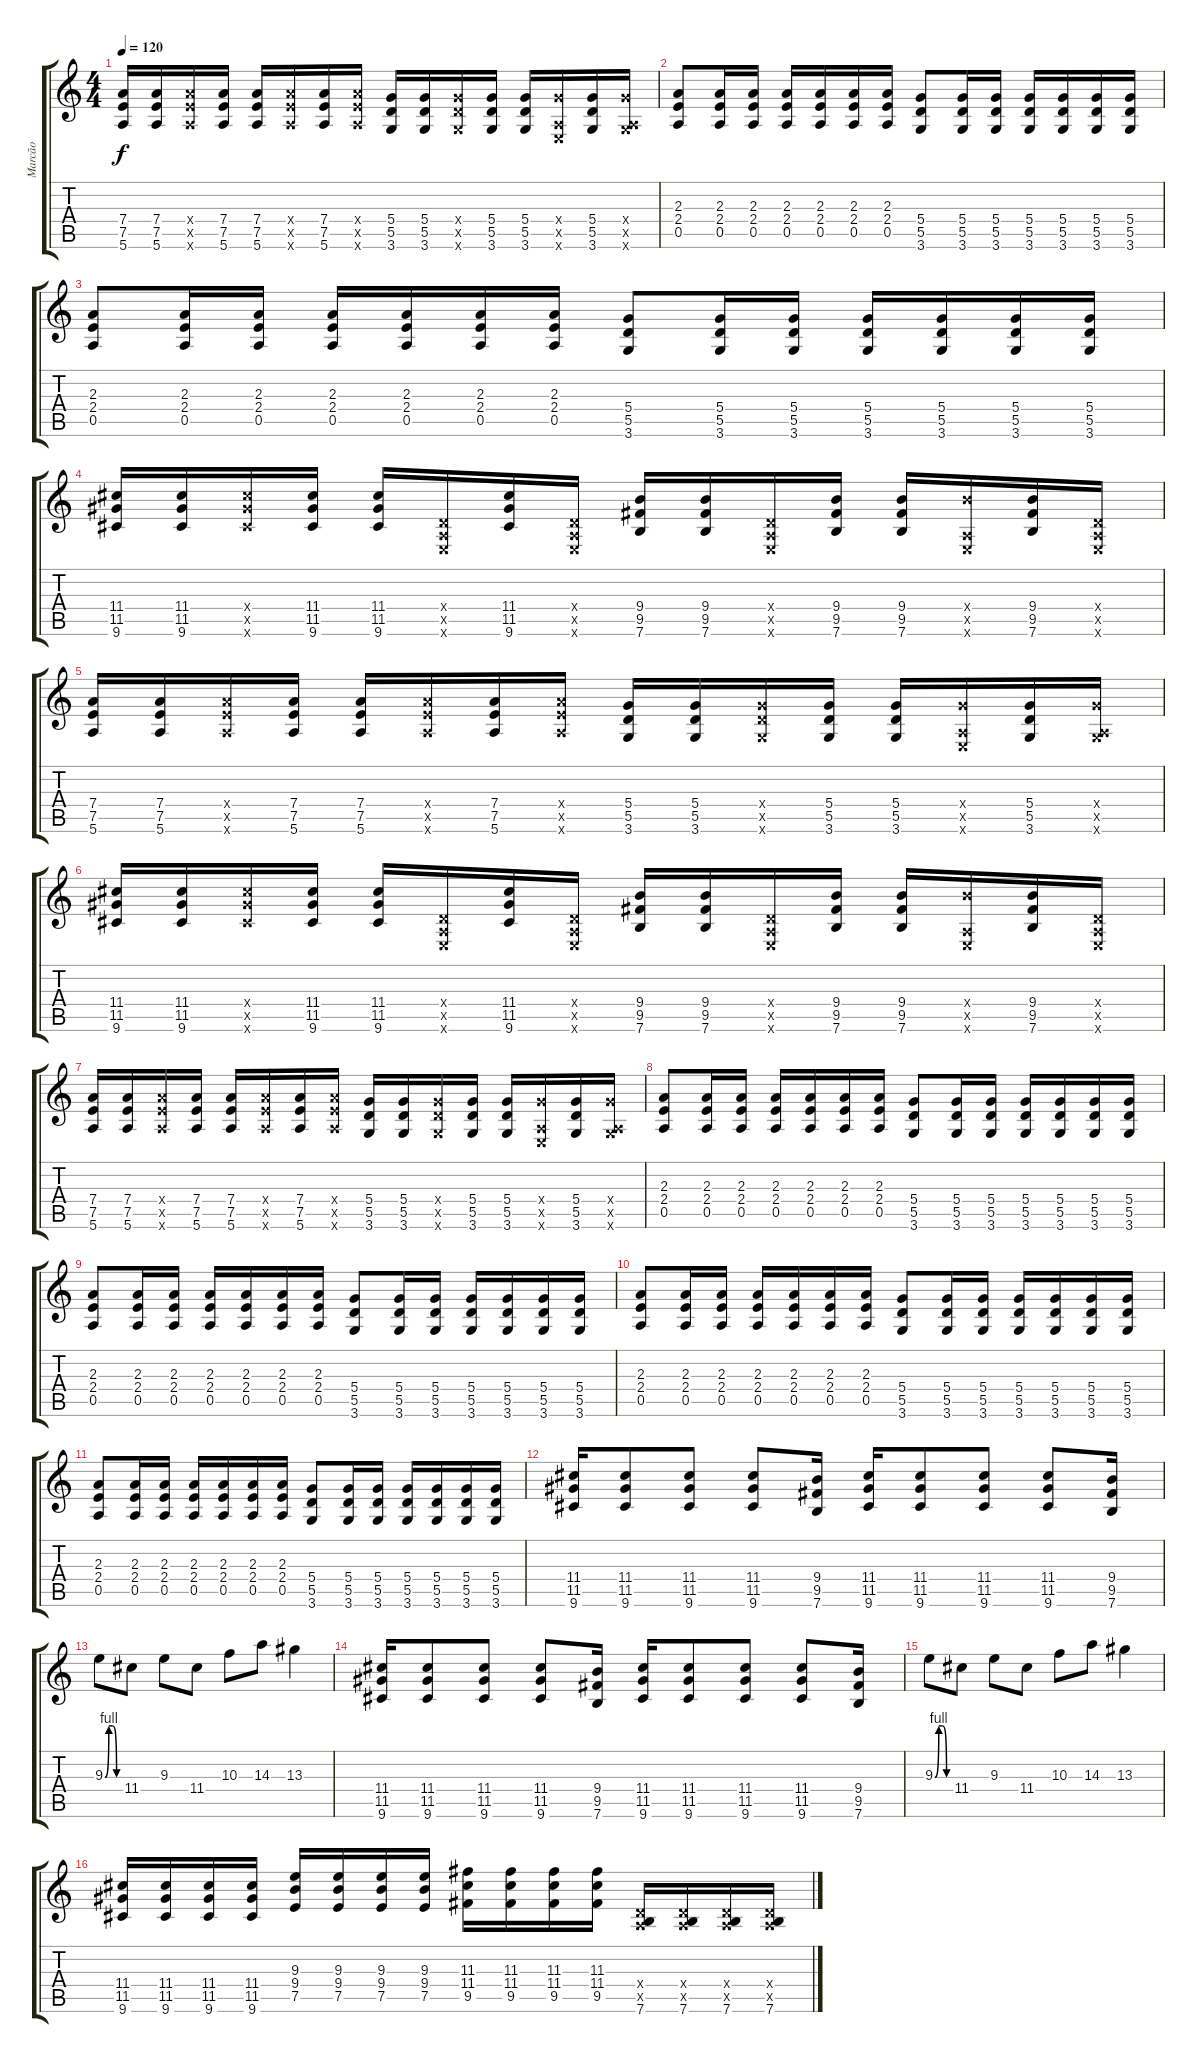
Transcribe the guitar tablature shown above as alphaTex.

\track ("Marcão" "Marcão") {instrument overdrivenguitar}
\staff {score tabs}
\tuning (E4 B3 G3 D3 A2 E2) {hide}
\ts (4 4)
\tempo 120
\clef g2
\ks c
(7.4 7.5 5.6).16{dy f} (7.4 7.5 5.6).16 (7.4{x} 7.5{x} 5.6{x}).16 (7.4 7.5 5.6).16 (7.4 7.5 5.6).16 (7.4{x} 7.5{x} 5.6{x}).16 (7.4 7.5 5.6).16 (7.4{x} 7.5{x} 5.6{x}).16 (5.4 5.5 3.6).16 (5.4 5.5 3.6).16 (5.4{x} 5.5{x} 3.6{x}).16 (5.4 5.5 3.6).16 (5.4 5.5 3.6).16 (5.4{x} 0.5{x} 0.6{x}).16 (5.4 5.5 3.6).16 (5.4{x} 0.5{x} 3.6{x}).16 |
(2.3 2.4 0.5).8 (2.3 2.4 0.5).16 (2.3 2.4 0.5).16 (2.3 2.4 0.5).16 (2.3 2.4 0.5).16 (2.3 2.4 0.5).16 (2.3 2.4 0.5).16 (5.4 5.5 3.6).8 (5.4 5.5 3.6).16 (5.4 5.5 3.6).16 (5.4 5.5 3.6).16 (5.4 5.5 3.6).16 (5.4 5.5 3.6).16 (5.4 5.5 3.6).16 |
(2.3 2.4 0.5).8 (2.3 2.4 0.5).16 (2.3 2.4 0.5).16 (2.3 2.4 0.5).16 (2.3 2.4 0.5).16 (2.3 2.4 0.5).16 (2.3 2.4 0.5).16 (5.4 5.5 3.6).8 (5.4 5.5 3.6).16 (5.4 5.5 3.6).16 (5.4 5.5 3.6).16 (5.4 5.5 3.6).16 (5.4 5.5 3.6).16 (5.4 5.5 3.6).16 |
(11.4 11.5 9.6).16 (11.4 11.5 9.6).16 (11.4{x} 11.5{x} 9.6{x}).16 (11.4 11.5 9.6).16 (11.4 11.5 9.6).16 (0.4{x} 0.5{x} 0.6{x}).16 (11.4 11.5 9.6).16 (0.4{x} 0.5{x} 0.6{x}).16 (9.4 9.5 7.6).16 (9.4 9.5 7.6).16 (0.4{x} 0.5{x} 0.6{x}).16 (9.4 9.5 7.6).16 (9.4 9.5 7.6).16 (9.4{x} 0.5{x} 0.6{x}).16 (9.4 9.5 7.6).16 (0.4{x} 0.5{x} 0.6{x}).16 |
(7.4 7.5 5.6).16 (7.4 7.5 5.6).16 (7.4{x} 7.5{x} 5.6{x}).16 (7.4 7.5 5.6).16 (7.4 7.5 5.6).16 (7.4{x} 7.5{x} 5.6{x}).16 (7.4 7.5 5.6).16 (7.4{x} 7.5{x} 5.6{x}).16 (5.4 5.5 3.6).16 (5.4 5.5 3.6).16 (5.4{x} 5.5{x} 3.6{x}).16 (5.4 5.5 3.6).16 (5.4 5.5 3.6).16 (5.4{x} 0.5{x} 0.6{x}).16 (5.4 5.5 3.6).16 (5.4{x} 0.5{x} 3.6{x}).16 |
(11.4 11.5 9.6).16 (11.4 11.5 9.6).16 (11.4{x} 11.5{x} 9.6{x}).16 (11.4 11.5 9.6).16 (11.4 11.5 9.6).16 (0.4{x} 0.5{x} 0.6{x}).16 (11.4 11.5 9.6).16 (0.4{x} 0.5{x} 0.6{x}).16 (9.4 9.5 7.6).16 (9.4 9.5 7.6).16 (0.4{x} 0.5{x} 0.6{x}).16 (9.4 9.5 7.6).16 (9.4 9.5 7.6).16 (9.4{x} 0.5{x} 0.6{x}).16 (9.4 9.5 7.6).16 (0.4{x} 0.5{x} 0.6{x}).16 |
(7.4 7.5 5.6).16 (7.4 7.5 5.6).16 (7.4{x} 7.5{x} 5.6{x}).16 (7.4 7.5 5.6).16 (7.4 7.5 5.6).16 (7.4{x} 7.5{x} 5.6{x}).16 (7.4 7.5 5.6).16 (7.4{x} 7.5{x} 5.6{x}).16 (5.4 5.5 3.6).16 (5.4 5.5 3.6).16 (5.4{x} 5.5{x} 3.6{x}).16 (5.4 5.5 3.6).16 (5.4 5.5 3.6).16 (5.4{x} 0.5{x} 0.6{x}).16 (5.4 5.5 3.6).16 (5.4{x} 0.5{x} 3.6{x}).16 |
(2.3 2.4 0.5).8 (2.3 2.4 0.5).16 (2.3 2.4 0.5).16 (2.3 2.4 0.5).16 (2.3 2.4 0.5).16 (2.3 2.4 0.5).16 (2.3 2.4 0.5).16 (5.4 5.5 3.6).8 (5.4 5.5 3.6).16 (5.4 5.5 3.6).16 (5.4 5.5 3.6).16 (5.4 5.5 3.6).16 (5.4 5.5 3.6).16 (5.4 5.5 3.6).16 |
(2.3 2.4 0.5).8 (2.3 2.4 0.5).16 (2.3 2.4 0.5).16 (2.3 2.4 0.5).16 (2.3 2.4 0.5).16 (2.3 2.4 0.5).16 (2.3 2.4 0.5).16 (5.4 5.5 3.6).8 (5.4 5.5 3.6).16 (5.4 5.5 3.6).16 (5.4 5.5 3.6).16 (5.4 5.5 3.6).16 (5.4 5.5 3.6).16 (5.4 5.5 3.6).16 |
(2.3 2.4 0.5).8 (2.3 2.4 0.5).16 (2.3 2.4 0.5).16 (2.3 2.4 0.5).16 (2.3 2.4 0.5).16 (2.3 2.4 0.5).16 (2.3 2.4 0.5).16 (5.4 5.5 3.6).8 (5.4 5.5 3.6).16 (5.4 5.5 3.6).16 (5.4 5.5 3.6).16 (5.4 5.5 3.6).16 (5.4 5.5 3.6).16 (5.4 5.5 3.6).16 |
(2.3 2.4 0.5).8 (2.3 2.4 0.5).16 (2.3 2.4 0.5).16 (2.3 2.4 0.5).16 (2.3 2.4 0.5).16 (2.3 2.4 0.5).16 (2.3 2.4 0.5).16 (5.4 5.5 3.6).8 (5.4 5.5 3.6).16 (5.4 5.5 3.6).16 (5.4 5.5 3.6).16 (5.4 5.5 3.6).16 (5.4 5.5 3.6).16 (5.4 5.5 3.6).16 |
(11.4 11.5 9.6).16 (11.4 11.5 9.6).8 (11.4 11.5 9.6).8 (11.4 11.5 9.6).8 (9.4 9.5 7.6).16 (11.4 11.5 9.6).16 (11.4 11.5 9.6).8 (11.4 11.5 9.6).8 (11.4 11.5 9.6).8 (9.4 9.5 7.6).16 |
9.3{be (custom 0 0 15 4 30 4 45 0 60 0)}.8 11.4.8 9.3.8 11.4.8 10.3.8 14.3.8 13.3.4 |
(11.4 11.5 9.6).16 (11.4 11.5 9.6).8 (11.4 11.5 9.6).8 (11.4 11.5 9.6).8 (9.4 9.5 7.6).16 (11.4 11.5 9.6).16 (11.4 11.5 9.6).8 (11.4 11.5 9.6).8 (11.4 11.5 9.6).8 (9.4 9.5 7.6).16 |
9.3{be (custom 0 0 15 4 30 4 45 0 60 0)}.8 11.4.8 9.3.8 11.4.8 10.3.8 14.3.8 13.3.4 |
(11.4 11.5 9.6).16 (11.4 11.5 9.6).16 (11.4 11.5 9.6).16 (11.4 11.5 9.6).16 (9.3 9.4 7.5).16 (9.3 9.4 7.5).16 (9.3 9.4 7.5).16 (9.3 9.4 7.5).16 (11.3 11.4 9.5).16 (11.3 11.4 9.5).16 (11.3 11.4 9.5).16 (11.3 11.4 9.5).16 (0.4{x} 0.5{x} 7.6).16 (0.4{x} 0.5{x} 7.6).16 (0.4{x} 0.5{x} 7.6).16 (0.4{x} 0.5{x} 7.6).16
